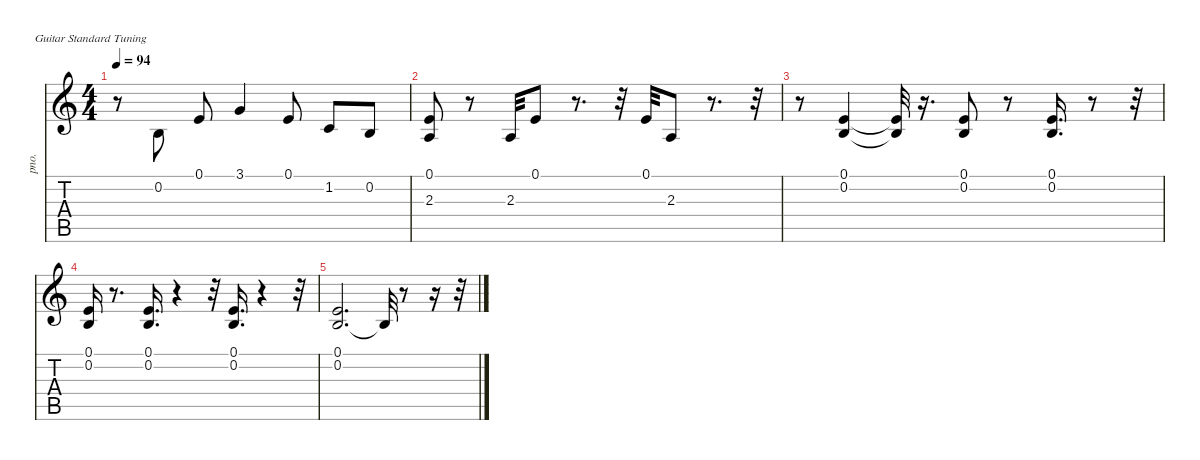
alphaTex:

\defaultSystemsLayout 4
\hideDynamics
\bracketExtendMode nobrackets
\otherSystemsTrackNameOrientation horizontal
\track ("Bright Acoustic Piano" "pno.") {instrument brightacousticpiano}
\staff {score tabs}
\tuning (E4 B3 G3 D3 A2 E2)
\ts (4 4)
\tempo 94
\clef g2
\ks c
r.8{dy mp beam Down} 0.2.8{beam Up} 0.1.8{beam Up} 3.1.4{dy mf beam Up} 0.1.8{dy mp beam Up} 1.2.8{dy mf beam Up} 0.2.8{dy mp beam Up} |
(0.1 2.3).8{dy mf beam Up} r.8{beam Up} 2.3.32{beam Up} 0.1.8{dy f beam Up} r.8{d beam Up} r.32{beam Up} 0.1.32{beam Up} 2.3.8{dy mp beam Up} r.8{d beam Up} r.32{beam Up} |
r.8{beam Down} (0.1 0.2).4{dy mf beam Up} (0.1{t} 0.2{t}).32{dy f beam Up} r.16{d beam Up} (0.1 0.2).8{dy mf beam Up} r.8{beam Up} (0.1 0.2).16{d beam Up} r.8{beam Up} r.32{beam Up} |
(0.1 0.2).16{beam Up} r.8{d beam Up} (0.1 0.2).16{d dy mp beam Up} r.4{beam Up} r.32{beam Up} (0.1 0.2).16{d beam Up} r.4{beam Up} r.32{beam Up} |
(0.1 0.2).2{d dy mf beam Up} 0.2{t}.32{dy f beam Up} r.8{beam Up} r.16{beam Up} r.32{beam Up}
